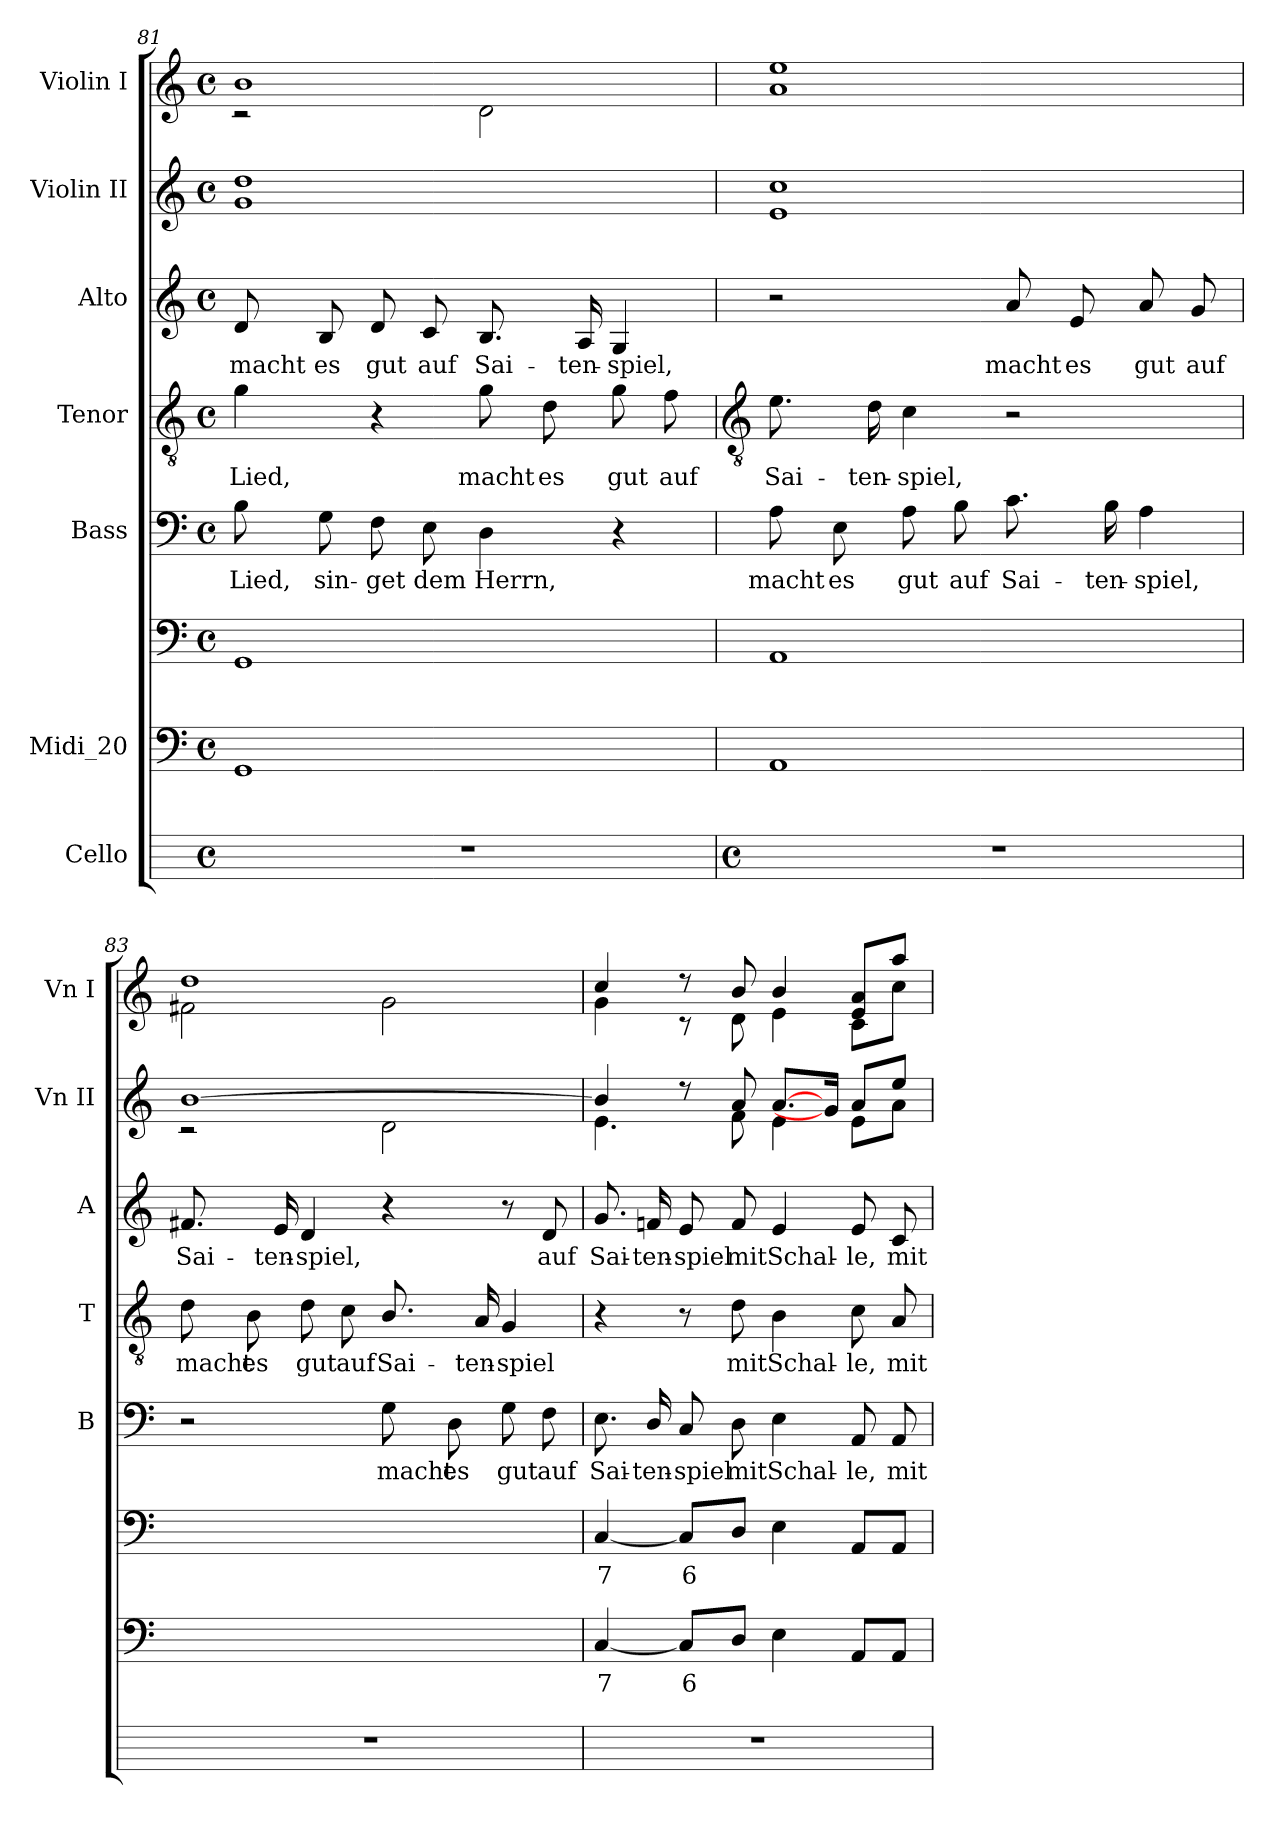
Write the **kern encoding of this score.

**kern	**kern	**text	**kern	**text	**kern	**text	**kern	**text	**kern	**text	**kern	**kern
*part7	*part6	*part6	*part6	*part6	*part5	*part5	*part4	*part4	*part3	*part3	*part2	*part1
*staff8	*staff7	*staff7	*staff6	*staff6	*staff5	*staff5	*staff4	*staff4	*staff3	*staff3	*staff2	*staff1
*I"Cello	*I"Midi_20	*	*	*	*I"Bass	*	*I"Tenor	*	*I"Alto	*	*I"Violin II	*I"Violin I
*	*	*	*	*	*I'B	*	*I'T	*	*I'A	*	*I'Vn II	*I'Vn I
*	*	*	*clefF4	*	*clefF4	*	*clefGv2	*	*clefG2	*	*clefG2	*clefG2
*	*k[]	*	*k[]	*	*k[]	*	*k[]	*	*k[]	*	*k[]	*k[]
*	*C:	*	*C:	*	*C:	*	*C:	*	*C:	*	*C:	*C:
*M4/4	*M4/4	*	*M4/4	*	*M4/4	*	*M4/4	*	*M4/4	*	*M4/4	*M4/4
*met(c)	*met(c)	*	*met(c)	*	*met(c)	*	*met(c)	*	*met(c)	*	*met(c)	*met(c)
=81	=81	=81	=81	=81	=81	=81	=81	=81	=81	=81	=81	=81
!	!	!	!	!	!	!LO:LY:b	!	!LO:LY:b	!	!LO:LY:b	!	!
*	*	*	*	*	*	*	*	*	*	*	*^	*^
1r	1GG	.	1GG	.	8B	Lied,	4g	Lied,	8d	macht	1dd	1g\	1b	2r
!	!	!	!	!	!	!LO:LY:b	!	!	!	!LO:LY:b	!	!	!	!
.	.	.	.	.	8G	sin-	.	.	8B	es	.	.	.	.
!	!	!	!	!	!	!LO:LY:b	!	!	!	!LO:LY:b	!	!	!	!
.	.	.	.	.	8F	-get	4r	.	8d	gut	.	.	.	.
!	!	!	!	!	!	!LO:LY:b	!	!	!	!LO:LY:b	!	!	!	!
.	.	.	.	.	8E	dem	.	.	8c	auf	.	.	.	.
!	!	!	!	!	!	!LO:LY:b	!	!LO:LY:b	!	!LO:LY:b	!	!	!	!
.	.	.	.	.	4D	Herrn,	8g	macht	8.B	Sai-	.	.	.	2d\
!	!	!	!	!	!	!	!	!LO:LY:b	!	!	!	!	!	!
.	.	.	.	.	.	.	8d	es	.	.	.	.	.	.
!	!	!	!	!	!	!	!	!	!	!LO:LY:b	!	!	!	!
.	.	.	.	.	.	.	.	.	16A	-ten-	.	.	.	.
!	!	!	!	!	!	!	!	!LO:LY:b	!	!LO:LY:b	!	!	!	!
.	.	.	.	.	4r	.	8g	gut	4G	-spiel,	.	.	.	.
!	!	!	!	!	!	!	!	!LO:LY:b	!	!	!	!	!	!
.	.	.	.	.	.	.	8f	auf	.	.	.	.	.	.
!!LO:LB:g=z	!!
=82	=82	=82	=82	=82	=82	=82	=82	=82	=82	=82	=82	=82	=82	=82
*	*	*	*	*	*	*	*clefGv2	*	*	*	*	*	*	*
*M4/4	*	*	*	*	*	*	*	*	*	*	*	*	*	*
*met(c)	*	*	*	*	*	*	*	*	*	*	*	*	*	*
!	!	!	!	!	!	!LO:LY:b	!	!LO:LY:b	!	!	!	!	!	!
1r	1AA	.	1AA	.	8A	macht	8.e	Sai-	2r	.	1cc	1e\	1ee	1a\
!	!	!	!	!	!	!LO:LY:b	!	!	!	!	!	!	!	!
.	.	.	.	.	8E	es	.	.	.	.	.	.	.	.
!	!	!	!	!	!	!	!	!LO:LY:b	!	!	!	!	!	!
.	.	.	.	.	.	.	16d	-ten-	.	.	.	.	.	.
!	!	!	!	!	!	!LO:LY:b	!	!LO:LY:b	!	!	!	!	!	!
.	.	.	.	.	8A	gut	4c	-spiel,	.	.	.	.	.	.
!	!	!	!	!	!	!LO:LY:b	!	!	!	!	!	!	!	!
.	.	.	.	.	8B	auf	.	.	.	.	.	.	.	.
!	!	!	!	!	!	!LO:LY:b	!	!	!	!LO:LY:b	!	!	!	!
.	.	.	.	.	8.c	Sai-	2r	.	8a	macht	.	.	.	.
!	!	!	!	!	!	!	!	!	!	!LO:LY:b	!	!	!	!
.	.	.	.	.	.	.	.	.	8e	es	.	.	.	.
!	!	!	!	!	!	!LO:LY:b	!	!	!	!	!	!	!	!
.	.	.	.	.	16B	-ten-	.	.	.	.	.	.	.	.
!	!	!	!	!	!	!LO:LY:b	!	!	!	!LO:LY:b	!	!	!	!
.	.	.	.	.	4A	-spiel,	.	.	8a	gut	.	.	.	.
!	!	!	!	!	!	!	!	!	!	!LO:LY:b	!	!	!	!
.	.	.	.	.	.	.	.	.	8g	auf	.	.	.	.
=83	=83	=83	=83	=83	=83	=83	=83	=83	=83	=83	=83	=83	=83	=83
!	!	!LO:LY:b	!	!LO:LY:b	!	!	!	!LO:LY:b	!	!LO:LY:b	!	!	!	!
1r	[2BByy	5	[2BByy	5	2r	.	8d	macht	8.f#X	Sai-	[1b/	2r	1dd	2f#X\
!	!	!	!	!	!	!	!	!LO:LY:b	!	!	!	!	!	!
.	.	.	.	.	.	.	8B	es	.	.	.	.	.	.
!	!	!	!	!	!	!	!	!	!	!LO:LY:b	!	!	!	!
.	.	.	.	.	.	.	.	.	16e	-ten-	.	.	.	.
!	!	!	!	!	!	!	!	!LO:LY:b	!	!LO:LY:b	!	!	!	!
.	.	.	.	.	.	.	8d	gut	4d	-spiel,	.	.	.	.
!	!	!	!	!	!	!	!	!LO:LY:b	!	!	!	!	!	!
.	.	.	.	.	.	.	8c	auf	.	.	.	.	.	.
!	!	!LO:LY:b	!	!LO:LY:b	!	!LO:LY:b	!	!LO:LY:b	!	!	!	!	!	!
.	2BByy]	6	2BByy]	6	8G	macht	8.B/	Sai-	4r	.	.	2d\	.	2g\
!	!	!	!	!	!	!LO:LY:b	!	!	!	!	!	!	!	!
.	.	.	.	.	8D	es	.	.	.	.	.	.	.	.
!	!	!	!	!	!	!	!	!LO:LY:b	!	!	!	!	!	!
.	.	.	.	.	.	.	16A	-ten-	.	.	.	.	.	.
!	!	!	!	!	!	!LO:LY:b	!	!LO:LY:b	!	!	!	!	!	!
.	.	.	.	.	8G	gut	4G	-spiel	8r	.	.	.	.	.
!	!	!	!	!	!	!LO:LY:b	!	!	!	!LO:LY:b	!	!	!	!
.	.	.	.	.	8F	auf	.	.	8d	auf	.	.	.	.
=84	=84	=84	=84	=84	=84	=84	=84	=84	=84	=84	=84	=84	=84	=84
!	!	!LO:LY:b	!	!LO:LY:b	!	!LO:LY:b	!	!	!	!LO:LY:b	!	!	!	!
1r	[4C	7	[4C	7	8.E	Sai-	4r	.	8.g	Sai-	4b/]	4.e\	4cc/	4g\
!	!	!	!	!	!	!LO:LY:b	!	!	!	!LO:LY:b	!	!	!	!
.	.	.	.	.	16D/	-ten-	.	.	16fn	-ten-	.	.	.	.
!	!	!LO:LY:b	!	!LO:LY:b	!	!LO:LY:b	!	!	!	!LO:LY:b	!	!	!	!
.	8CL]	6	8CL]	6	8C	-spiel	8r	.	8e	-spiel	8r	.	8r	8r
!	!	!	!	!	!	!LO:LY:b	!	!LO:LY:b	!	!LO:LY:b	!	!	!	!
.	8DJ	.	8DJ	.	8D	mit	8d	mit	8f	mit	8a	8f\	8b/	8d\
!	!	!	!	!	!	!LO:LY:b	!	!LO:LY:b	!	!LO:LY:b	!	!	!	!
.	4E	.	4E	.	4E	Schal-	4B	Schal-	4e	Schal-	[8.aL	4e\	4b/	4e\
.	.	.	.	.	.	.	.	.	.	.	16g#J]	.	.	.
!	!	!	!	!	!	!LO:LY:b	!	!LO:LY:b	!	!LO:LY:b	!	!	!	!
.	8AAL	.	8AAL	.	8AA	-le,	8c	-le,	8e	-le,	8a/L	8e\L	8e/ 8a/L	8c\L
!	!	!	!	!	!	!LO:LY:b	!	!LO:LY:b	!	!LO:LY:b	!	!	!	!
.	8AAJ	.	8AAJ	.	8AA	mit	8A	mit	8c	mit	8ee/J	8a\J	8aa/J	8cc\J
*	*	*	*	*	*	*	*	*	*	*	*v	*v	*	*
*	*	*	*	*	*	*	*	*	*	*	*	*v	*v
=	=	=	=	=	=	=	=	=	=	=	=	=
*-	*-	*-	*-	*-	*-	*-	*-	*-	*-	*-	*-	*-
